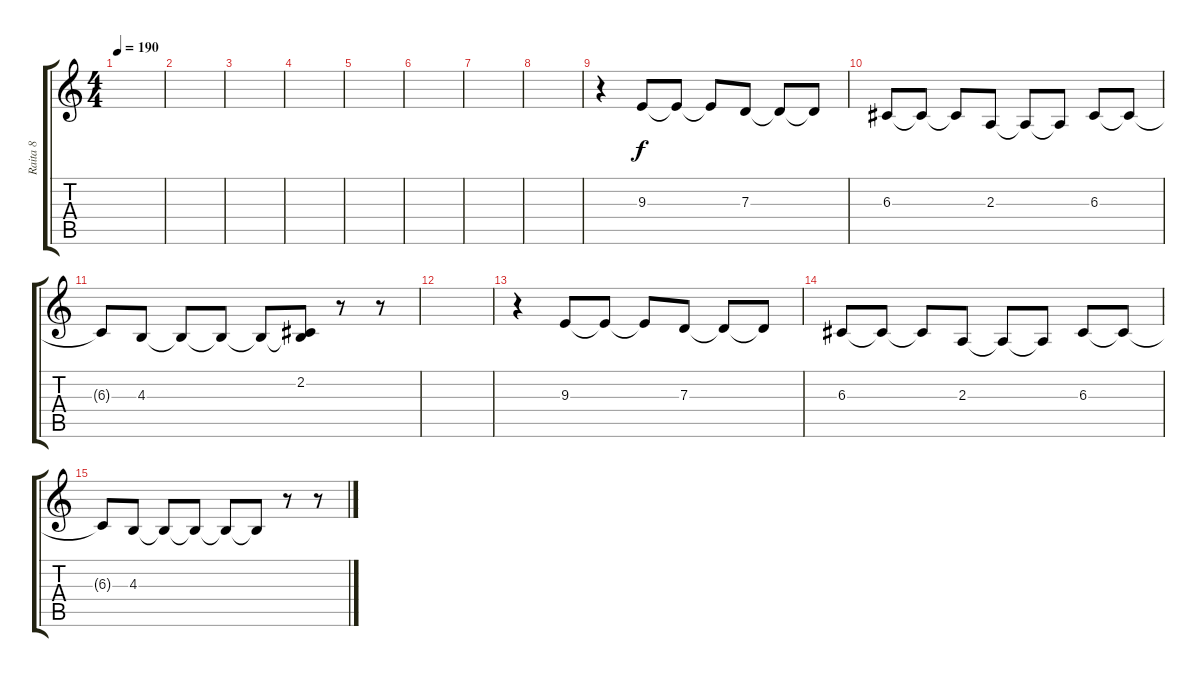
\track ("Raita 8" "Raita 8") {instrument tenorsax}
\staff {score tabs}
\tuning (E4 B3 G3 D3 A2 E2) {hide}
\ts (4 4)
\tempo 190
\clef g2
\ks c
|
|
|
|
|
|
|
|
r.4 9.3.8 9.3{t}.8 9.3{t}.8 7.3.8 7.3{t}.8 7.3{t}.8 |
6.3.8 6.3{t}.8 6.3{t}.8 2.3.8 2.3{t}.8 2.3{t}.8 6.3.8 6.3{t}.8 |
6.3{t}.8 4.3.8 4.3{t}.8 4.3{t}.8 4.3{t}.8 (2.2 4.3{t}).8 r.8 r.8 |
|
r.4 9.3.8 9.3{t}.8 9.3{t}.8 7.3.8 7.3{t}.8 7.3{t}.8 |
6.3.8 6.3{t}.8 6.3{t}.8 2.3.8 2.3{t}.8 2.3{t}.8 6.3.8 6.3{t}.8 |
6.3{t}.8 4.3.8 4.3{t}.8 4.3{t}.8 4.3{t}.8 4.3{t}.8 r.8 r.8
